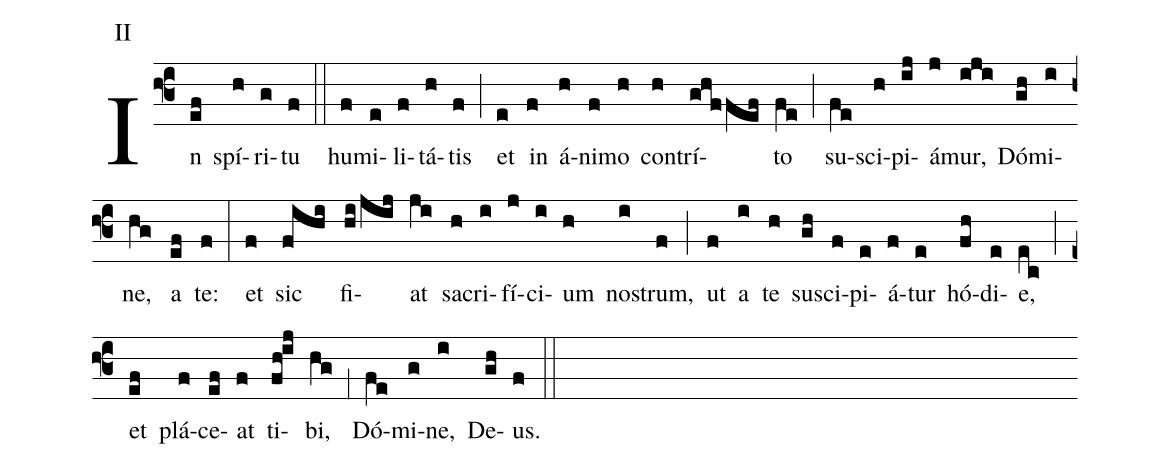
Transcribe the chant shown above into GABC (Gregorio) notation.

annotation: II;
%%
(f3) In(ef) spí(h)ri(g)tu(f) (::) hu(f)mi(e)li(f)tá(h)tis(f) (;) et(e) in(f) á(h)ni(f)mo(h) con(h)trí(ghffef)to(fe) (;) su(fe)sci(h)pi(ij)á(j)mur,(iji) Dó(gh)mi(i)ne,(hg) a(ef) te:(f) (:) et(f) sic(fihi) fi(hi/jij)at(ji) sa(h)cri(i)fí(j)ci(i)um(h) no(i)strum,(f) (;) ut(f) a(i) te(h) su(gh)sci(f)pi(e)á(f)tur(e) hó(fh)di(e)e,(ec) (;) et(ef) plá(f)ce(ef)at(f) ti(fh!ij)bi,(hg) (;1) Dó(fe)mi(g)ne,(i) De(gh)us.(f) (::)
